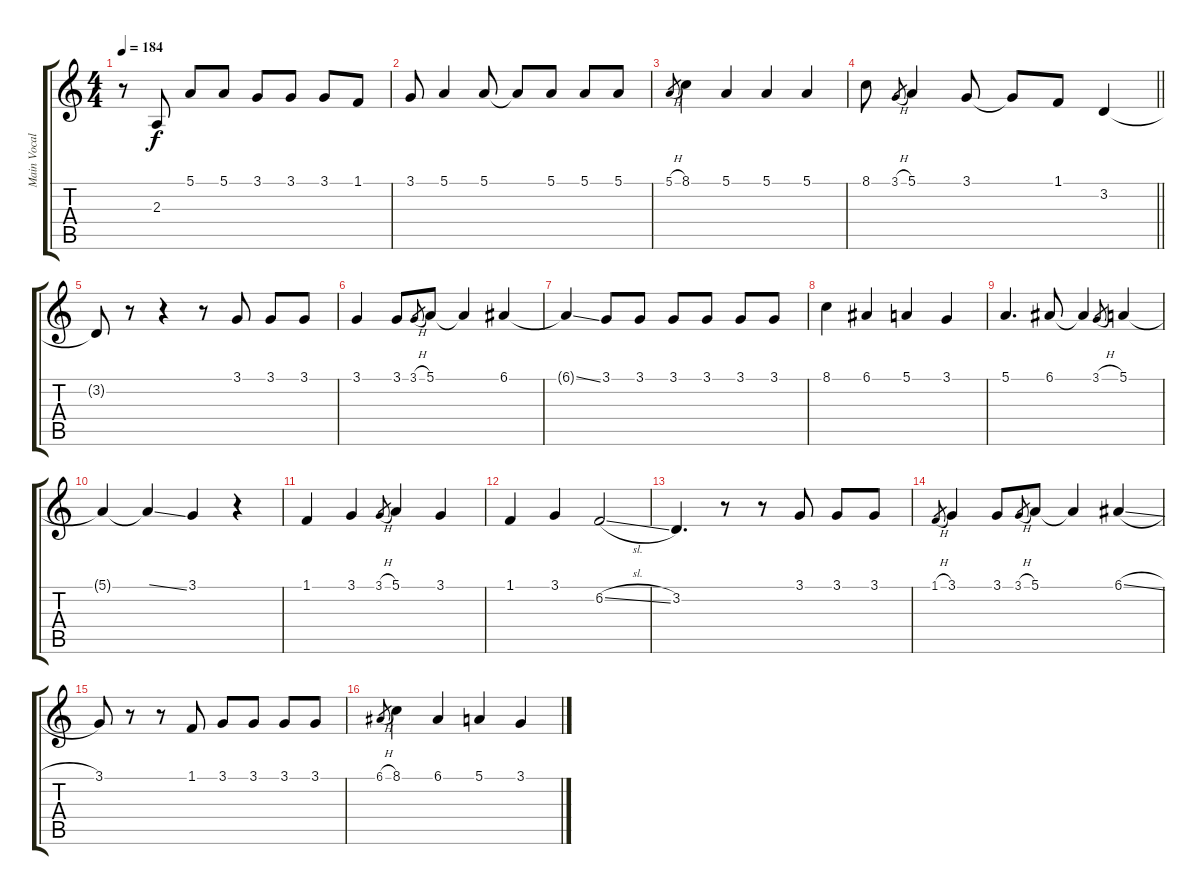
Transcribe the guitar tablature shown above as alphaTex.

\track ("Main Vocals" "Main Vocal") {instrument clarinet}
\staff {score tabs}
\tuning (E4 B3 G3 D3 A2 E2) {hide}
\ts (4 4)
\tempo 184
\clef g2
\ks c
r.8{dy f} 2.3.8 5.1.8 5.1.8 3.1.8 3.1.8 3.1.8 1.1.8 |
3.1.8 5.1.4 5.1.8 5.1{t}.8 5.1.8 5.1.8 5.1.8 |
5.1{h}.8{gr} 8.1.4 5.1.4 5.1.4 5.1.4 |
\barLineRight lightlight
8.1.8 3.1{h}.8{gr} 5.1.4 3.1.8 3.1{t}.8 1.1.8 3.2.4 |
3.2{t}.8 r.8 r.4 r.8 3.1.8 3.1.8 3.1.8 |
3.1.4 3.1.8 3.1{h}.8{gr} 5.1.8 5.1{t}.4 6.1.4 |
6.1{ss t}.4 3.1.8 3.1.8 3.1.8 3.1.8 3.1.8 3.1.8 |
8.1.4 6.1.4 5.1.4 3.1.4 |
5.1.4{d} 6.1.8 6.1{t}.4 3.1{h}.8{gr} 5.1.4 |
5.1{t}.4 5.1{ss t}.4 3.1.4 r.4 |
1.1.4 3.1.4 3.1{h}.8{gr} 5.1.4 3.1.4 |
1.1.4 3.1.4 6.2{sl}.2 |
3.2.4{d} r.8 r.8 3.1.8 3.1.8 3.1.8 |
1.1{h}.8{gr} 3.1.4 3.1.8 3.1{h}.8{gr} 5.1.8 5.1{t}.4 6.1{sl}.4 |
3.1.8 r.8 r.8 1.1.8 3.1.8 3.1.8 3.1.8 3.1.8 |
6.1{h}.8{gr} 8.1.4 6.1.4 5.1.4 3.1.4
